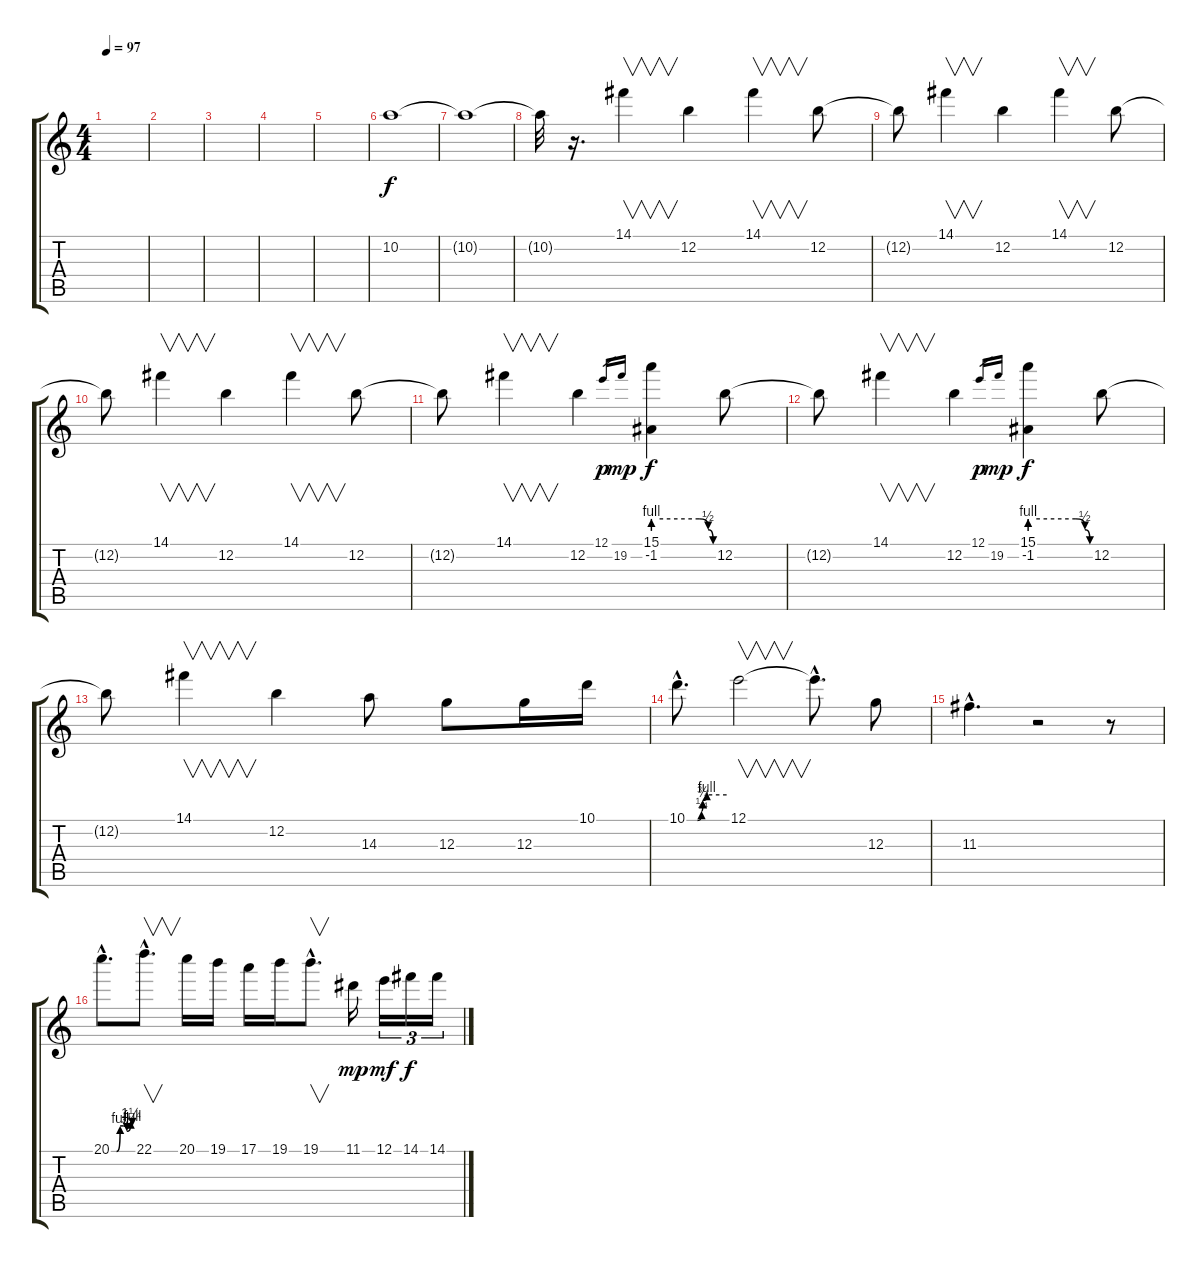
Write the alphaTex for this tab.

\track "" {instrument distortionguitar}
\staff {score tabs}
\tuning (E4 B3 G3 D3 A2 E2) {hide}
\ts (4 4)
\tempo 97
\clef g2
\ks c
|
\section ("" "")
|
|
|
|
\section ("" "")
10.2.1{volume 10} |
10.2{t}.1 |
10.2{t}.32 r.16{d volume 10} 14.1.4{v volume 14 instrument overdrivenguitar} 12.2.4 14.1.4{v} 12.2.8 |
12.2{t}.8 14.1.4{v} 12.2.4 14.1.4{v} 12.2.8 |
\section ("" "")
12.2{t}.8 14.1.4{v} 12.2.4 14.1.4{v} 12.2.8 |
12.2{t}.8 14.1.4{v} 12.2.4 12.1.16{gr dy p} 19.2.16{gr dy mp} (15.1{be (custom 0 4 46 4 55 2 60 0)} -1.2).4{dy f} 12.2.8 |
12.2{t}.8 14.1.4{v} 12.2.4 12.1.16{gr dy p} 19.2.16{gr dy mp} (15.1{be (custom 0 4 46 4 55 2 60 0)} -1.2).4{dy f} 12.2.8 |
12.2{t}.8 14.1.4{v} 12.2.4 14.3.8 12.3.8 12.3.16 10.1.16 |
\section ("" "")
10.1{be (custom 0 0 16 0 22 1 24 3 30 4 60 4) hac}.8{d} 12.1.2{v} 12.1{hac t}.8{d} 12.3.8 |
11.3{hac}.4{d} r.2 r.8 |
20.1{be (custom 0 0 15 0 25 4 35 4 44 3 55 5 60 4) hac}.8{d volume 14 instrument distortionguitar} 22.1{hac}.8{v d} 20.1.16{instrument overdrivenguitar} 19.1.16 17.1.16 19.1.16 19.1{hac}.8{v d} 11.1.16{dy mp} 12.1.16{tu (3 2) dy mf} 14.1.16{tu (3 2) dy f} 14.1.16{tu (3 2)}
